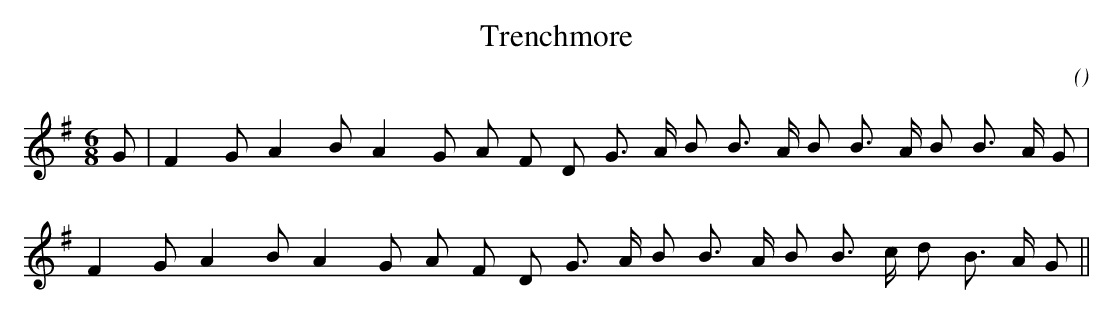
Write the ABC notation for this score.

X:1
T: Trenchmore
C:
O:
M:6/8
K:G
K:G
M:6/8
L:1/16
G2 |F4 G2 A4 B2 A4 G2 A2 F2 D2 G3 A B2 B3 A B2 B3 A B2 B3 A G2 |
F4 G2 A4 B2 A4 G2 A2 F2 D2 G3 A B2 B3 A B2 B3 c d2 B3 A G2 ||
